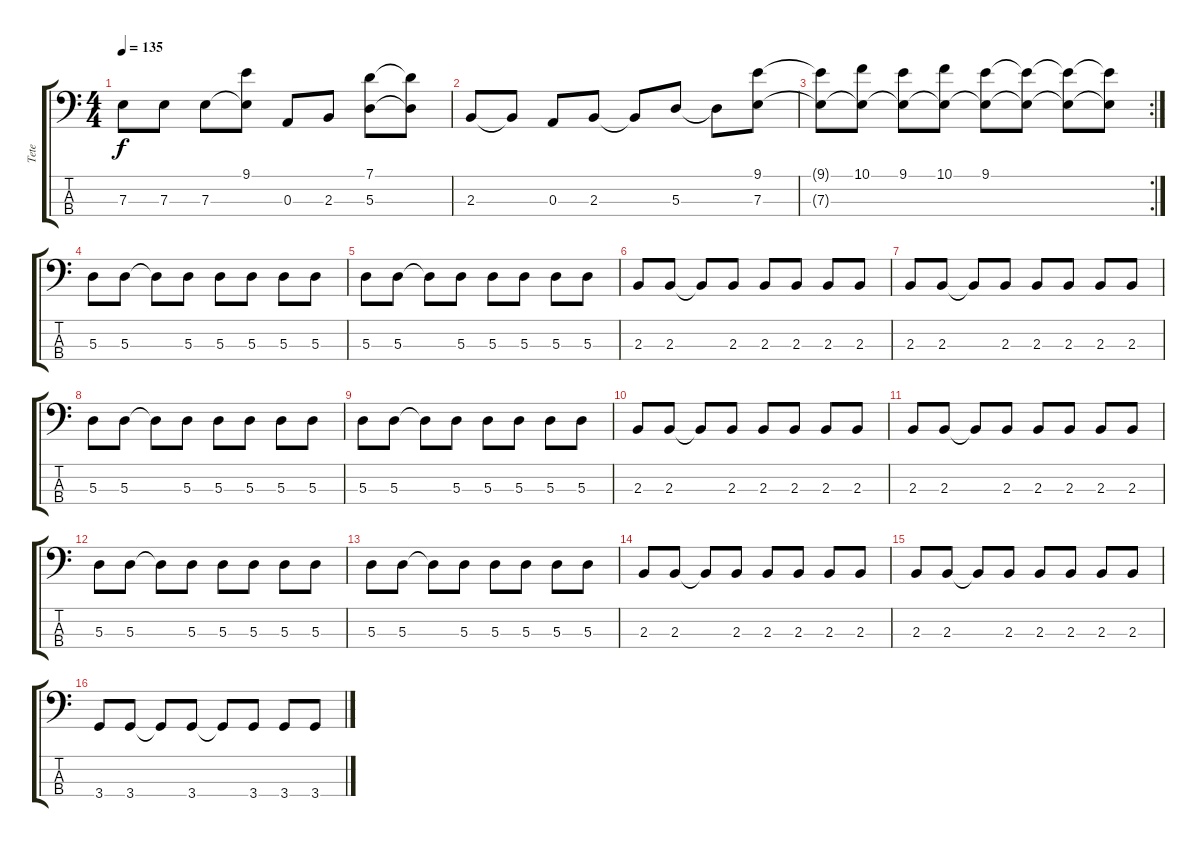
\track ("Tete" "Tete") {instrument electricbassfinger}
\staff {score tabs}
\tuning (G2 D2 A1 E1) {hide}
\ts (4 4)
\tempo 135
\clef f4
\ks c
7.3{t}.8{dy f} 7.3.8 7.3.8 (9.1{t} 7.3{t}).8 0.3.8 2.3.8 (7.1 5.3).8 (7.1{t} 5.3{t}).8 |
2.3.8 2.3{t}.8 0.3.8 2.3.8 2.3{t}.8 5.3.8 5.3{t}.8 (9.1 7.3).8 |
\rc 2
(9.1{t} 7.3{t}).8 (10.1 7.3{t}).8 (9.1 7.3{t}).8 (10.1 7.3{t}).8 (9.1 7.3{t}).8 (9.1{t} 7.3{t}).8 (9.1{t} 7.3{t}).8 (9.1{t} 7.3{t}).8 |
5.3.8 5.3.8 5.3{t}.8 5.3.8 5.3.8 5.3.8 5.3.8 5.3.8 |
5.3.8 5.3.8 5.3{t}.8 5.3.8 5.3.8 5.3.8 5.3.8 5.3.8 |
2.3.8 2.3.8 2.3{t}.8 2.3.8 2.3.8 2.3.8 2.3.8 2.3.8 |
2.3.8 2.3.8 2.3{t}.8 2.3.8 2.3.8 2.3.8 2.3.8 2.3.8 |
5.3.8 5.3.8 5.3{t}.8 5.3.8 5.3.8 5.3.8 5.3.8 5.3.8 |
5.3.8 5.3.8 5.3{t}.8 5.3.8 5.3.8 5.3.8 5.3.8 5.3.8 |
2.3.8 2.3.8 2.3{t}.8 2.3.8 2.3.8 2.3.8 2.3.8 2.3.8 |
2.3.8 2.3.8 2.3{t}.8 2.3.8 2.3.8 2.3.8 2.3.8 2.3.8 |
5.3.8 5.3.8 5.3{t}.8 5.3.8 5.3.8 5.3.8 5.3.8 5.3.8 |
5.3.8 5.3.8 5.3{t}.8 5.3.8 5.3.8 5.3.8 5.3.8 5.3.8 |
2.3.8 2.3.8 2.3{t}.8 2.3.8 2.3.8 2.3.8 2.3.8 2.3.8 |
2.3.8 2.3.8 2.3{t}.8 2.3.8 2.3.8 2.3.8 2.3.8 2.3.8 |
3.4.8 3.4.8 3.4{t}.8 3.4.8 3.4{t}.8 3.4.8 3.4.8 3.4.8
